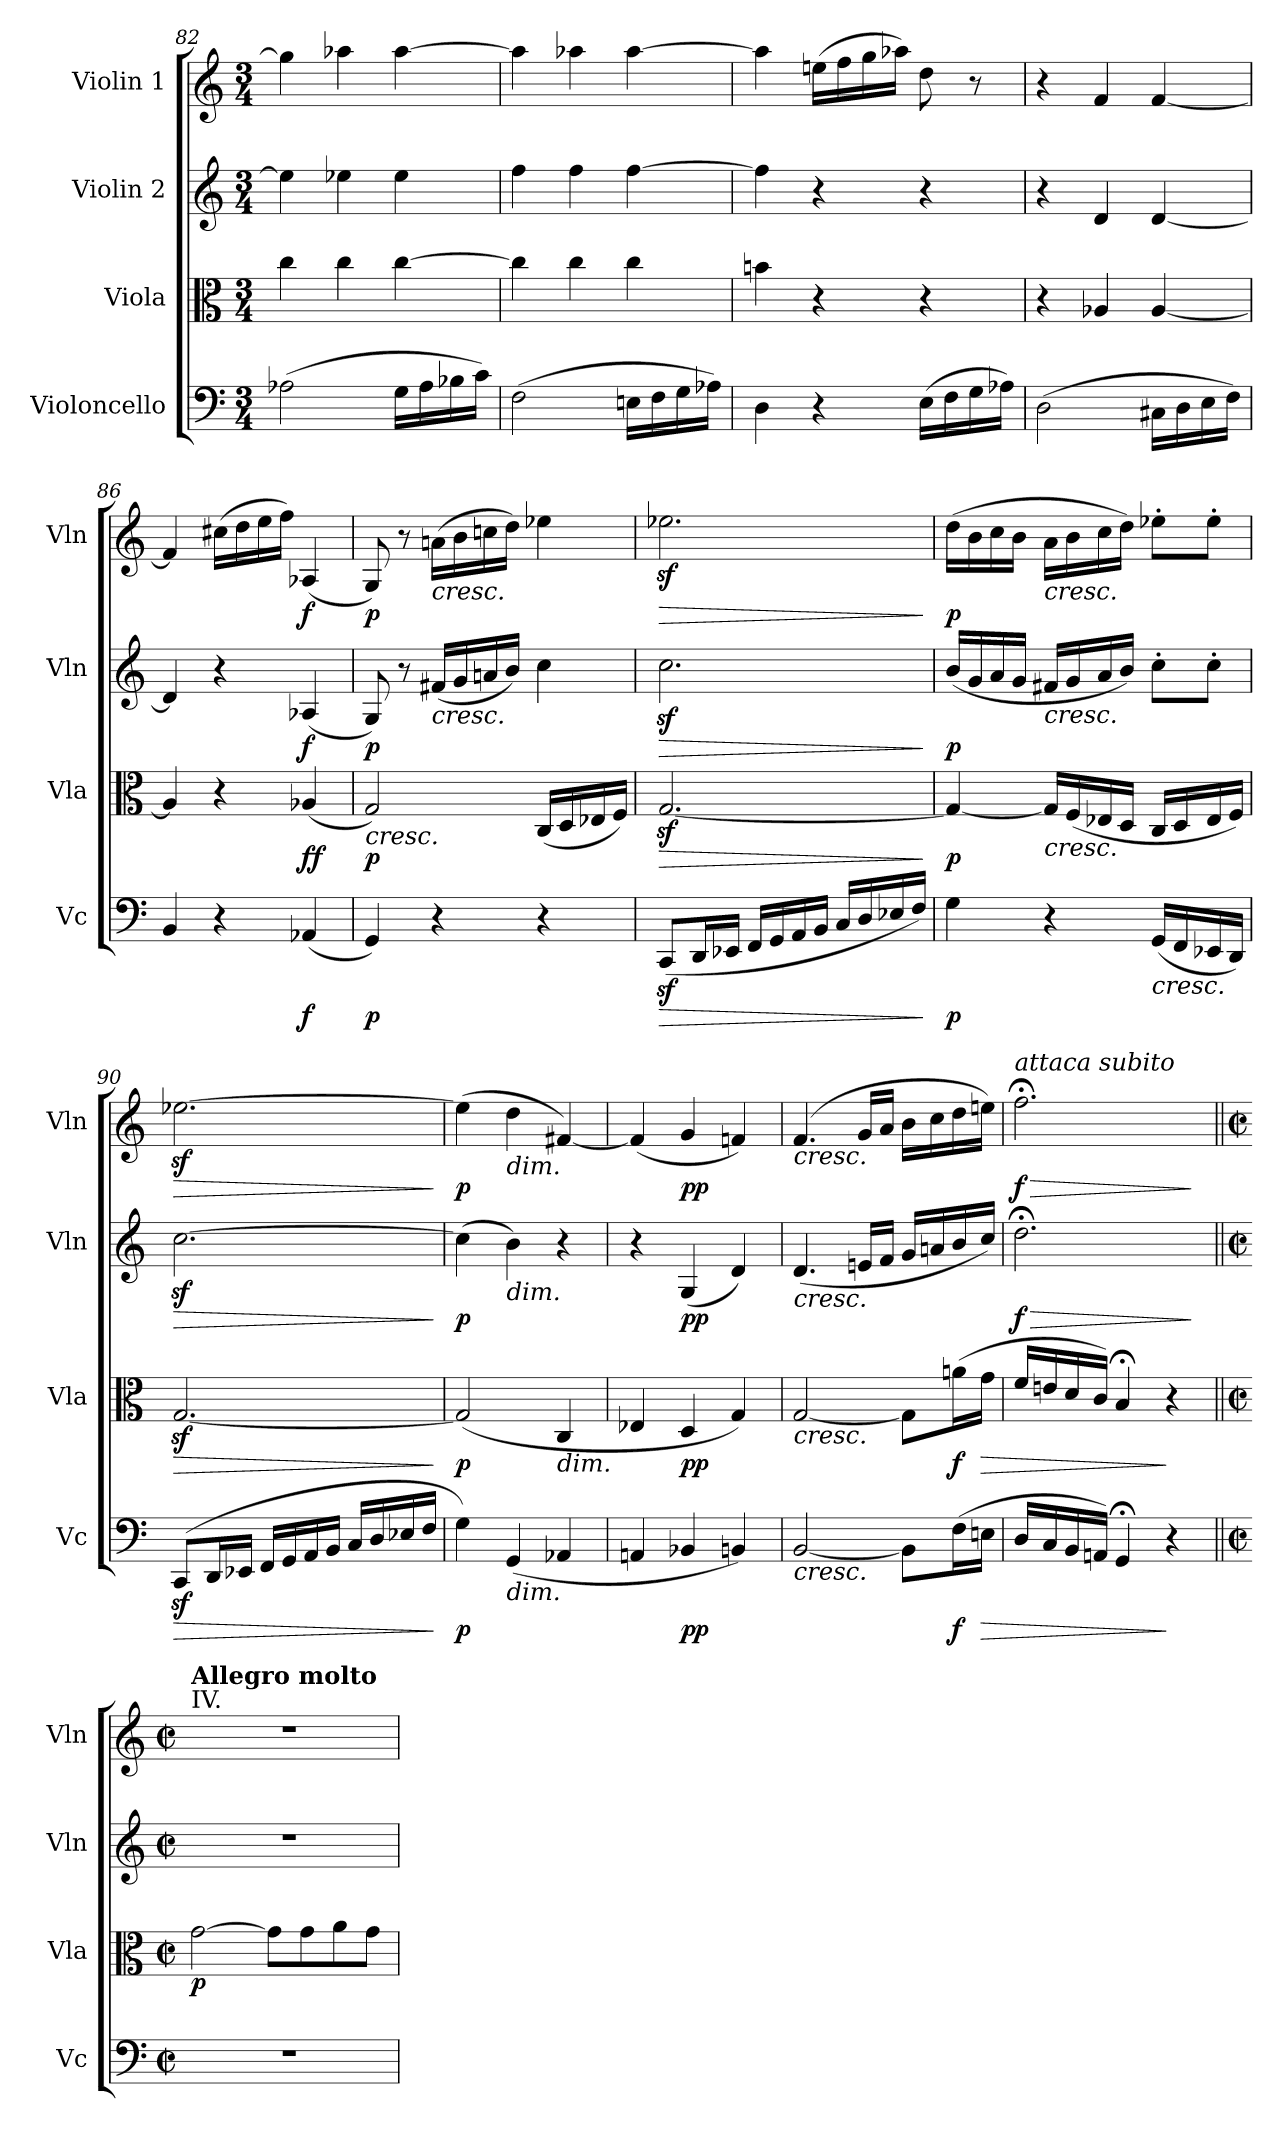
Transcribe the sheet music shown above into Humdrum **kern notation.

**kern	**dynam	**kern	**dynam	**kern	**dynam	**kern	**dynam
*part4	*part4	*part3	*part3	*part2	*part2	*part1	*part1
*staff4	*staff4	*staff3	*staff3	*staff2	*staff2	*staff1	*staff1
*I"Violoncello	*	*I"Viola	*	*I"Violin 2	*	*I"Violin 1	*
*I'Vc	*	*I'Vla	*	*I'Vln	*	*I'Vln	*
*clefF4	*	*clefC3	*	*clefG2	*	*clefG2	*
*k[]	*	*k[]	*	*k[]	*	*k[]	*
*M3/4	*	*M3/4	*	*M3/4	*	*M3/4	*
=82	=82	=82	=82	=82	=82	=82	=82
(2A-X\	.	4cc\	.	4ee-\]	.	4gg\]	.
.	.	4cc\	.	4ee-X\	.	4aa-X\	.
16G\LL	.	[>4cc\	.	4ee-\	.	[4aa-\	.
16A-\	.	.	.	.	.	.	.
16B-X\	.	.	.	.	.	.	.
16c\JJ)	.	.	.	.	.	.	.
!!LO:LB:g=z
=83	=83	=83	=83	=83	=83	=83	=83
(2F\	.	4cc\]	.	4ff\	.	4aa-\]	.
.	.	4cc\	.	4ff\	.	4aa-X\	.
16En\LL	.	4cc\	.	[4ff\	.	[>4aa-\	.
16F\	.	.	.	.	.	.	.
16G\	.	.	.	.	.	.	.
16A-X\JJ)	.	.	.	.	.	.	.
=84	=84	=84	=84	=84	=84	=84	=84
4D\	.	4bn\	.	4ff\]	.	4aa-\]	.
4r	.	4r	.	4r	.	(>16een\LL	.
.	.	.	.	.	.	16ff\	.
.	.	.	.	.	.	16gg\	.
.	.	.	.	.	.	16aa-X\JJ)	.
(16E\LL	.	4r	.	4r	.	8dd\	.
16F\	.	.	.	.	.	.	.
16G\	.	.	.	.	.	8r	.
16A-X\JJ)	.	.	.	.	.	.	.
=85	=85	=85	=85	=85	=85	=85	=85
(2D\	.	4r	.	4r	.	4r	.
.	.	4A-X/	.	4d/	.	4f/	.
16C#X\LL	.	[4A-/	.	[4d/	.	[<4f/	.
16D\	.	.	.	.	.	.	.
16E\	.	.	.	.	.	.	.
16F\JJ)	.	.	.	.	.	.	.
=86	=86	=86	=86	=86	=86	=86	=86
4BB/	.	4A-/]	.	4d/]	.	4f/]	.
4r	.	4r	.	4r	.	(>16cc#X\LL	.
.	.	.	.	.	.	16dd\	.
.	.	.	.	.	.	16ee\	.
.	.	.	.	.	.	16ff\JJ)	.
!	!LO:DY:b	!	!LO:DY:b	!	!	!	!
!	!	!	!LO:DY:n=1:b	!	!LO:DY:b	!	!LO:DY:b
(4AA-X/	f	(4A-X/	f f	(4A-X/	f	(<4A-X/	f
=87	=87	=87	=87	=87	=87	=87	=87
!	!	!LO:TX:b:i:t=cresc.	!	!	!	!	!
!	!LO:DY:b	!	!LO:DY:b	!	!LO:DY:b	!	!LO:DY:b
4GG/)	p	2G/)	p	8G/)	p	8G/)	p
.	.	.	.	8r	.	8r	.
!	!	!	!	!	!	!LO:TX:b:i:t=cresc.	!
!	!	!	!	!LO:TX:b:i:t=cresc.	!	!	!
4r	.	.	.	(16f#X/LL	.	(>16an\LL	.
.	.	.	.	16g/	.	16b\	.
.	.	.	.	16an/	.	16ccn\	.
.	.	.	.	16b/JJ)	.	16dd\JJ)	.
4r	.	(16C/LL	.	4cc\	.	4ee-X\	.
.	.	16D/	.	.	.	.	.
.	.	16E-X/	.	.	.	.	.
.	.	16F/JJ)	.	.	.	.	.
!!LO:LB:g=z
=88	=88	=88	=88	=88	=88	=88	=88
!	!LO:HP:b	!	!LO:HP:b	!	!LO:HP:b	!	!LO:HP:b
(8CCz</L	>	[2.Gz</	>	2.ccz<\	>	2.ee-Xz<\	>
16DD/L	.	.	.	.	.	.	.
16EE-X/JJ	.	.	.	.	.	.	.
16FF/LL	.	.	.	.	.	.	.
16GG/	.	.	.	.	.	.	.
16AA/	.	.	.	.	.	.	.
16BB/JJ	.	.	.	.	.	.	.
16C/LL	.	.	.	.	.	.	.
16D/	.	.	.	.	.	.	.
16E-X/	.	.	.	.	.	.	.
16F/JJ)	.	.	.	.	.	.	.
.	]	.	]	.	]	.	]
!!LO:LB:g=z
=89	=89	=89	=89	=89	=89	=89	=89
!	!LO:DY:b	!	!LO:DY:b	!	!LO:DY:b	!	!LO:DY:b
4G\	p	4G/_	p	(16b/LL	p	(>16dd\LL	p
.	.	.	.	16g/	.	16b\	.
.	.	.	.	16a/	.	16cc\	.
.	.	.	.	16g/JJ	.	16b\JJ	.
!	!	!	!	!	!	!LO:TX:b:i:t=cresc.	!
!	!	!	!	!LO:TX:b:i:t=cresc.	!	!	!
!	!	!LO:TX:b:i:t=cresc.	!	!	!	!	!
4r	.	16G/LL]	.	16f#X/LL	.	16a\LL	.
.	.	(16F/	.	16g/	.	16b\	.
.	.	16E-X/	.	16a/	.	16cc\	.
.	.	16D/JJ	.	16b/JJ)	.	16dd\JJ)	.
!LO:TX:b:i:t=cresc.	!	!	!	!	!	!	!
(16GG/LL	.	16C/LL	.	8cc'\L	.	8ee-X'\L	.
16FF/	.	16D/	.	.	.	.	.
16EE-X/	.	16E-/	.	8cc'\J	.	8ee-'\J	.
16DD/JJ)	.	16F/JJ)	.	.	.	.	.
=90	=90	=90	=90	=90	=90	=90	=90
!	!LO:HP:b	!	!LO:HP:b	!	!LO:HP:b	!	!LO:HP:b
(8CCz</L	>	[2.Gz</	>	[2.ccz<\	>	[>2.ee-Xz<\	>
16DD/L	.	.	.	.	.	.	.
16EE-X/JJ	.	.	.	.	.	.	.
16FF/LL	.	.	.	.	.	.	.
16GG/	.	.	.	.	.	.	.
16AA/	.	.	.	.	.	.	.
16BB/JJ	.	.	.	.	.	.	.
16C/LL	.	.	.	.	.	.	.
16D/	.	.	.	.	.	.	.
16E-X/	.	.	.	.	.	.	.
16F/JJ	.	.	.	.	.	.	.
.	]	.	]	.	]	.	]
=91	=91	=91	=91	=91	=91	=91	=91
!	!LO:DY:b	!	!LO:DY:b	!	!LO:DY:b	!	!LO:DY:b
4G\)	p	(<2G/]	p	(4cc\]	p	(>4ee-\]	p
!	!	!	!	!	!	!LO:TX:b:i:t=dim.	!
!	!	!	!	!LO:TX:b:i:t=dim.	!	!	!
!LO:TX:b:i:t=dim.	!	!	!	!	!	!	!
(<4GG/	.	.	.	4b\)	.	4dd\	.
!	!	!LO:TX:b:i:t=dim.	!	!	!	!	!
4AA-X/	.	4C/	.	4r	.	[<4f#X/)	.
=92	=92	=92	=92	=92	=92	=92	=92
4AAn/	.	4E-X/	.	4r	.	(<4f#/]	.
!	!LO:DY:b	!	!LO:DY:b	!	!LO:DY:b	!	!LO:DY:b
4BB-X/	pp	4D/	pp	(4G/	pp	4g/	pp
4BBn/)	.	4G/)	.	4d/)	.	4fn/)	.
=93	=93	=93	=93	=93	=93	=93	=93
!	!	!	!	!	!	!LO:TX:b:i:t=cresc.	!
!	!	!	!	!LO:TX:b:i:t=cresc.	!	!	!
!	!	!LO:TX:b:i:t=cresc.	!	!	!	!	!
!LO:TX:b:i:t=cresc.	!	!	!	!	!	!	!
[<2BB/	.	[<2G/	.	(4.d/	.	(>4.f/	.
.	.	.	.	16en/LL	.	16g/LL	.
.	.	.	.	16f/JJ	.	16a/JJ	.
8BB\L]	.	8G\L]	.	16g/LL	.	16b\LL	.
.	.	.	.	16an/	.	16cc\	.
!	!LO:DY:b	!	!LO:DY:b	!	!	!	!
(16F\L	f	(16an\L	f	16b/	.	16dd\	.
!	!LO:HP:b	!	!LO:HP:b	!	!	!	!
16En\JJ	>	16g\JJ	>	16cc/JJ)	.	16een\JJ)	.
=94	=94	=94	=94	=94	=94	=94	=94
!	!	!	!	!	!	!LO:TX:a:i:t=attaca subito	!
!	!	!	!	!	!LO:HP:b	!	!LO:HP:b
!	!	!	!	!	!LO:DY:n=1:b	!	!LO:DY:n=1:b
16D/LL	.	16f/LL	.	2.dd;<\	> f	2.ff;<\	> f
16C/	.	16en/	.	.	.	.	.
16BB/	.	16d/	.	.	.	.	.
16AAn/JJ)	.	16c/JJ)	.	.	.	.	.
4GG;</	.	4B;</	.	.	.	.	.
4r	]	4r	]	.	.	.	.
.	.	.	.	.	]	.	]
!!LO:PB:g=z
=1||	=1||	=1||	=1||	=1||	=1||	=1||	=1||
*M2/2	*	*M2/2	*	*M2/2	*	*M2/2	*
*met(c|)	*	*met(c|)	*	*met(c|)	*	*met(c|)	*
!	!	!	!	!	!	!LO:TX:a:t=IV.	!
!	!	!	!	!	!	!LO:TX:a:B:t=Allegro molto	!
!	!	!	!LO:DY:b	!	!	!	!
1r	.	[>2g\	p	1r	.	1r	.
.	.	8g\L]	.	.	.	.	.
.	.	8g\	.	.	.	.	.
.	.	8a\	.	.	.	.	.
.	.	8g\J	.	.	.	.	.
=	=	=	=	=	=	=	=
*-	*-	*-	*-	*-	*-	*-	*-
